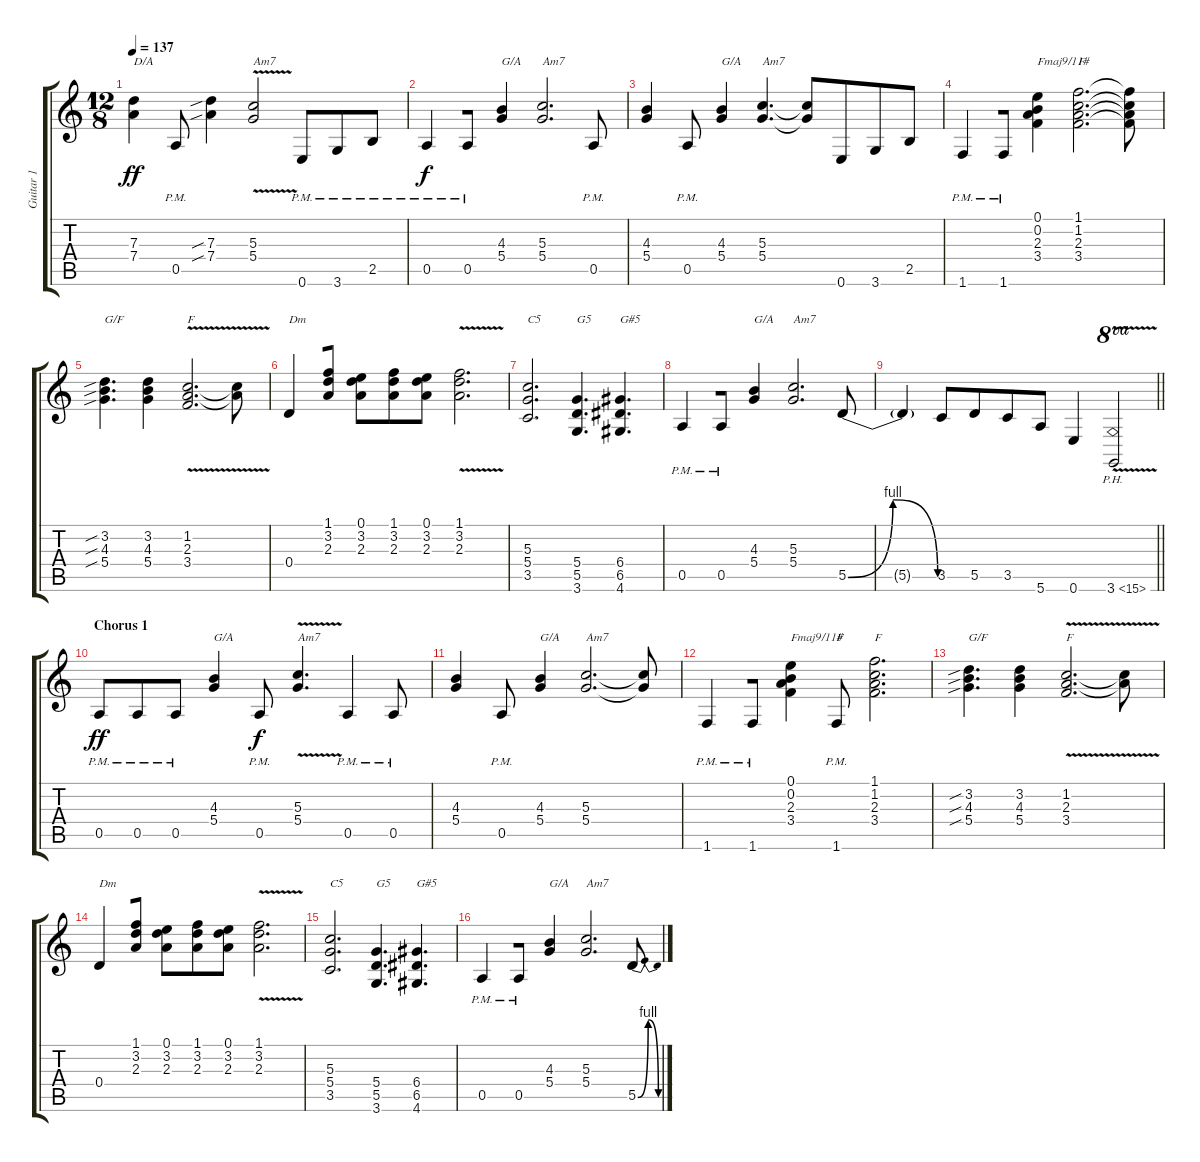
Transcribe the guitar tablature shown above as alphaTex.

\track ("Guitar 1" "Guitar 1") {instrument overdrivenguitar}
\staff {score tabs}
\tuning (E4 B3 G3 D3 A2 E2) {hide}
\ts (12 8)
\tempo 137
\clef g2
\ks c
(7.3 7.4).4{txt "D/A" dy ff} 0.5{pm}.8 (7.3{sib} 7.4{sib}).4 (5.3 5.4{v}).2{txt "Am7"} 0.6{pm}.8{beam merge} 3.6{pm}.8 2.5{pm}.8 |
0.5{pm}.4{dy f beam merge} 0.5{pm}.8 (4.3 5.4).4{txt "G/A"} (5.3 5.4).2{d txt "Am7"} 0.5{pm}.8 |
(4.3 5.4).4 0.5{pm}.8 (4.3 5.4).4{txt "G/A"} (5.3 5.4).4{d txt "Am7"} (5.3{t} 5.4{t}).8{beam merge} 0.6.8 3.6.8 2.5.8 |
1.6{pm}.4{beam merge} 1.6{pm}.8 (0.1 0.2 2.3 3.4).4{txt "Fmaj9/11#"} (1.1 1.2 2.3 3.4).2{d txt "F"} (1.1{t} 1.2{t} 2.3{t} 3.4{t}).8 |
(3.2{sib} 4.3{sib} 5.4{sib}).4{d txt "G/F"} (3.2 4.3 5.4).4 (1.2 2.3{v} 3.4).2{d txt "F"} (1.2{t} 2.3{t}).8 |
0.4.4{txt "Dm" beam merge} (1.1 3.2 2.3).8 (0.1 3.2 2.3).8 (1.1 3.2 2.3).8 (0.1 3.2 2.3).8 (1.1 3.2{v} 2.3).2{d} |
(5.3 5.4 3.5).2{d txt "C5"} (5.4 5.5 3.6).4{d txt "G5"} (6.4 6.5 4.6).4{d txt "G#5"} |
0.5{pm}.4{beam merge} 0.5{pm}.8 (4.3 5.4).4{txt "G/A"} (5.3 5.4).2{d txt "Am7"} 5.5{be (bendrelease 0 0 30 4 30 4 60 0)}.8 |
\barLineRight lightlight
5.5{t}.4{beam merge} 3.5.8{beam merge} 5.5.8 3.5.8 5.6.8 0.6.4 3.6{ph 12 v}.2{ot 8va} |
\section ("" "Chorus 1")
0.5{pm}.8{dy ff} 0.5{pm}.8 0.5{pm}.8 (4.3 5.4).4{txt "G/A"} 0.5{pm}.8{dy f} (5.3 5.4{v}).4{d txt "Am7" beam merge} 0.5{pm}.4 0.5{pm}.8 |
(4.3 5.4).4 0.5{pm}.8 (4.3 5.4).4{txt "G/A"} (5.3 5.4).2{d txt "Am7"} (5.3{t} 5.4{t}).8 |
1.6{pm}.4{beam merge} 1.6{pm}.8 (0.1 0.2 2.3 3.4).4{txt "Fmaj9/11#"} 1.6{pm}.8{txt "F"} (1.1 1.2 2.3 3.4).2{d txt "F"} |
(3.2{sib} 4.3{sib} 5.4{sib}).4{d txt "G/F"} (3.2 4.3 5.4).4 (1.2 2.3{v} 3.4).2{d txt "F"} (1.2{t} 2.3{t}).8 |
0.4.4{txt "Dm" beam merge} (1.1 3.2 2.3).8 (0.1 3.2 2.3).8 (1.1 3.2 2.3).8 (0.1 3.2 2.3).8 (1.1 3.2{v} 2.3).2{d} |
(5.3 5.4 3.5).2{d txt "C5"} (5.4 5.5 3.6).4{d txt "G5"} (6.4 6.5 4.6).4{d txt "G#5"} |
0.5{pm}.4{beam merge} 0.5{pm}.8 (4.3 5.4).4{txt "G/A"} (5.3 5.4).2{d txt "Am7"} 5.5{be (bendrelease 0 0 30 4 30 4 60 0)}.8
